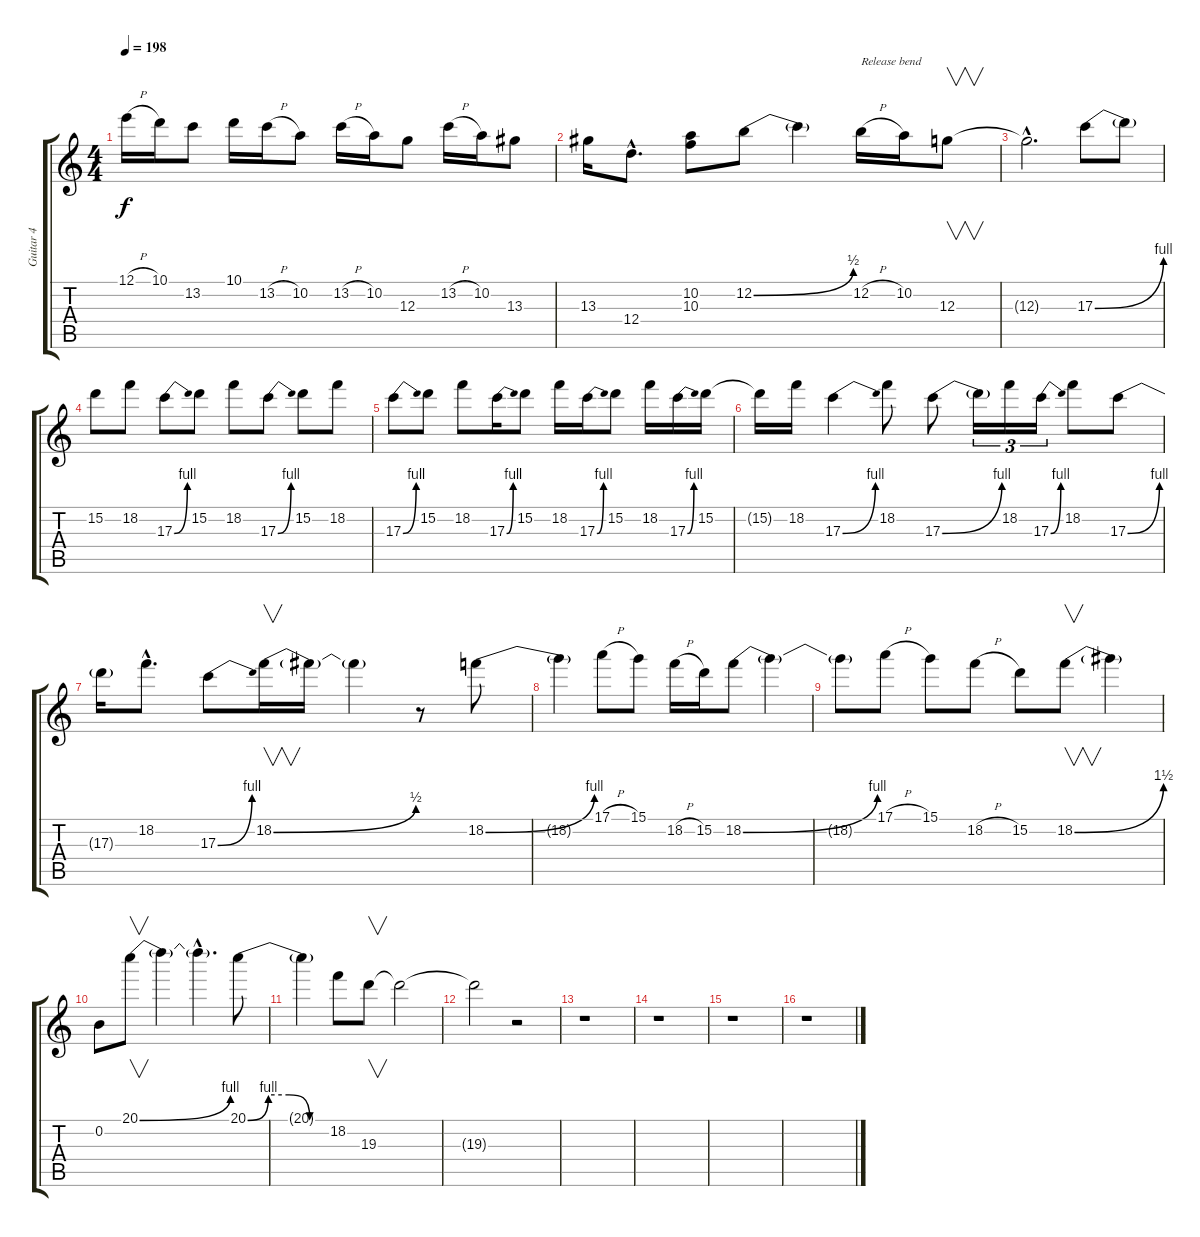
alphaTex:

\track ("Guitar 4" "Guitar 4") {instrument overdrivenguitar}
\staff {score tabs}
\tuning (E4 B3 G3 D3 A2 E2) {hide}
\ts (4 4)
\tempo 198
\clef g2
\ks c
12.1{h}.16{dy f} 10.1.16 13.2.8 10.1.16 13.2{h}.16 10.2.8 13.2{h}.16 10.2.16 12.3.8 13.2{h}.16 10.2.16 13.3.8 |
13.3.16 12.4{hac}.8{d} (10.2 10.3).8 12.2{be (bend 0 0 60 2)}.8 12.2{t}.4 12.2{h}.16{txt "Release bend"} 10.2.16 12.3.8{v} |
12.3{hac t}.2{d} 17.3{be (bend 0 0 60 4)}.8 17.3{t}.8 |
15.2.8 18.2.8 17.3{be (bend 0 0 60 4)}.8 15.2.8 18.2.8 17.3{be (bend 0 0 60 4)}.8 15.2.8 18.2.8 |
17.3{be (bend 0 0 60 4)}.8 15.2.8 18.2.8 17.3{be (bend 0 0 60 4)}.16 15.2.8 18.2.16 17.3{be (bend 0 0 60 4)}.16 15.2.8 18.2.16 17.3{be (bend 0 0 60 4)}.16 15.2.16 |
15.2{t}.16 18.2.16 17.3{be (bend 0 0 60 4)}.4 18.2.8 17.3{be (bend 0 0 60 4)}.8 17.3{t}.16{tu (3 2)} 18.2.16{tu (3 2)} 17.3{be (bend 0 0 60 4)}.16{tu (3 2)} 18.2.8 17.3{be (bend 0 0 60 4)}.8 |
17.3{t}.16 18.2{hac}.8{d} 17.3{be (bend 0 0 60 4)}.8 18.2{be (bend 0 0 60 2)}.16{v} 18.2{t}.16 18.2{t}.4 r.8 18.2{be (bend 0 0 60 4)}.8 |
18.2{t}.4 17.1{h}.8 15.1.8 18.2{h}.16 15.2.16 18.2{be (bend 0 0 60 4)}.8 18.2{t}.4 |
18.2{t}.8 17.1{h}.8 15.1.8 18.2{h}.8 15.2.8 18.2{be (bend 0 0 60 6)}.8{v} 18.2{t}.4 |
0.2.8 20.1{be (bend 0 0 60 4)}.8{v} 20.1{t}.4 20.1{hac t}.4{d} 20.1{be (custom 0 0 15 4 30 4 45 0 60 0)}.8 |
20.1{t}.4 18.2.8 19.3.8{v} 19.3{t}.2 |
19.3{t}.2 r.2 |
r.1 |
r.1 |
r.1 |
r.1
